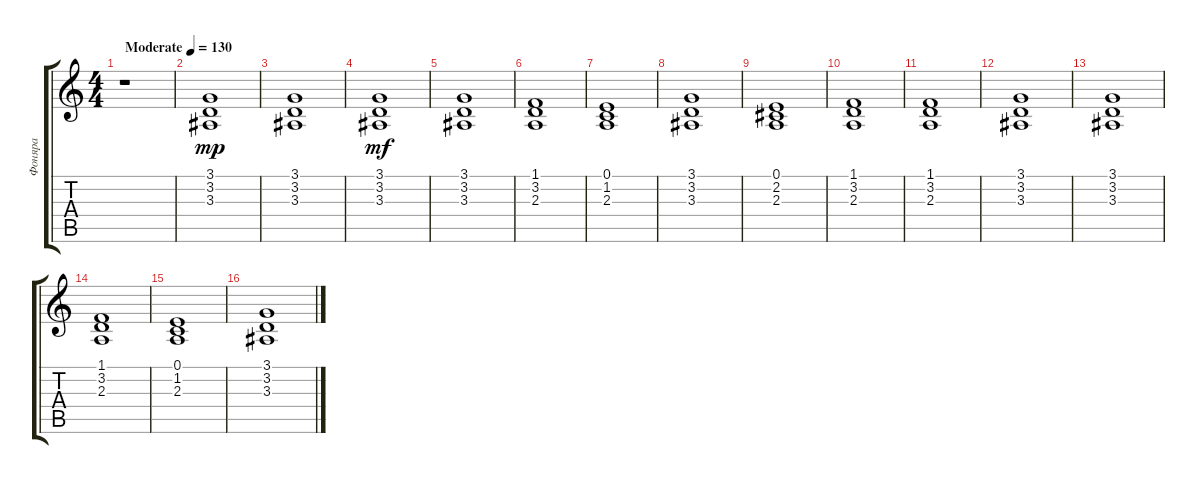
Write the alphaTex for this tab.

\track ("Фоняра" "Фоняра") {instrument synthstrings1}
\staff {score tabs}
\tuning (E4 B3 G3 D3 A2 E2) {hide}
\ts (4 4)
\tempo (130 "Moderate")
\clef g2
\ks c
r.1{dy mp instrument synthstrings1} |
(3.1 3.2 3.3).1 |
(3.1 3.2 3.3).1 |
(3.1 3.2 3.3).1{dy mf} |
(3.1 3.2 3.3).1 |
(1.1 3.2 2.3).1 |
(0.1 1.2 2.3).1 |
(3.1 3.2 3.3).1 |
(0.1 2.2 2.3).1 |
(1.1 3.2 2.3).1 |
(1.1 3.2 2.3).1 |
(3.1 3.2 3.3).1 |
(3.1 3.2 3.3).1 |
(1.1 3.2 2.3).1 |
(0.1 1.2 2.3).1 |
(3.1 3.2 3.3).1
